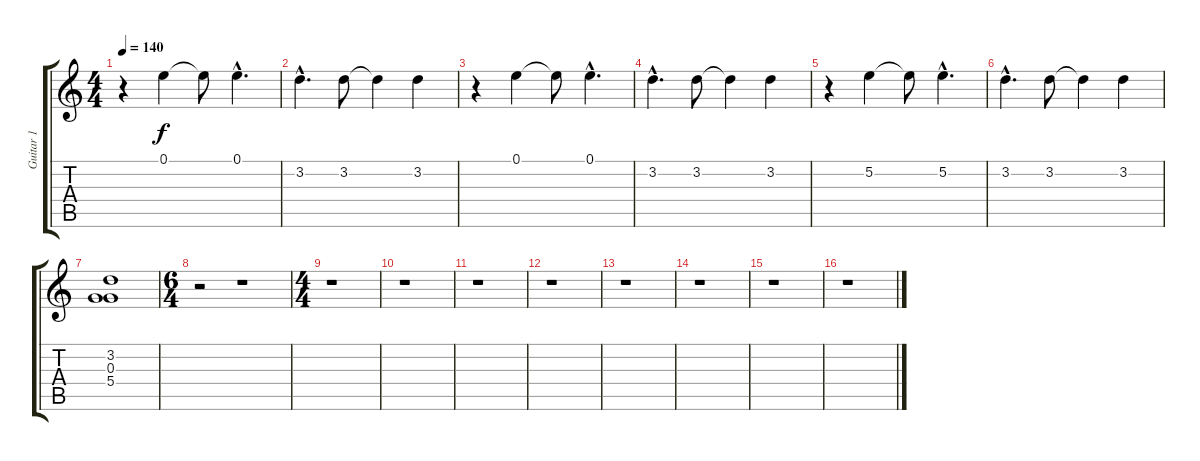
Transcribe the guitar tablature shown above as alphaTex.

\track ("Guitar 1" "Guitar 1") {instrument acousticguitarnylon}
\staff {score tabs}
\tuning (E4 B3 G3 D3 A2 E2) {hide}
\ts (4 4)
\tempo 140
\clef g2
\ks c
r.4{dy f} 0.1.4 0.1{t}.8 0.1{hac}.4{d} |
3.2{hac}.4{d} 3.2.8 3.2{t}.4 3.2.4 |
r.4 0.1.4 0.1{t}.8 0.1{hac}.4{d} |
3.2{hac}.4{d} 3.2.8 3.2{t}.4 3.2.4 |
r.4 5.2.4 5.2{t}.8 5.2{hac}.4{d} |
3.2{hac}.4{d} 3.2.8 3.2{t}.4 3.2.4 |
(3.2 0.3 5.4).1 |
\ts (6 4)
r.2 r.1 |
\ts (4 4)
r.1 |
r.1 |
r.1 |
r.1 |
r.1 |
r.1 |
r.1 |
r.1
